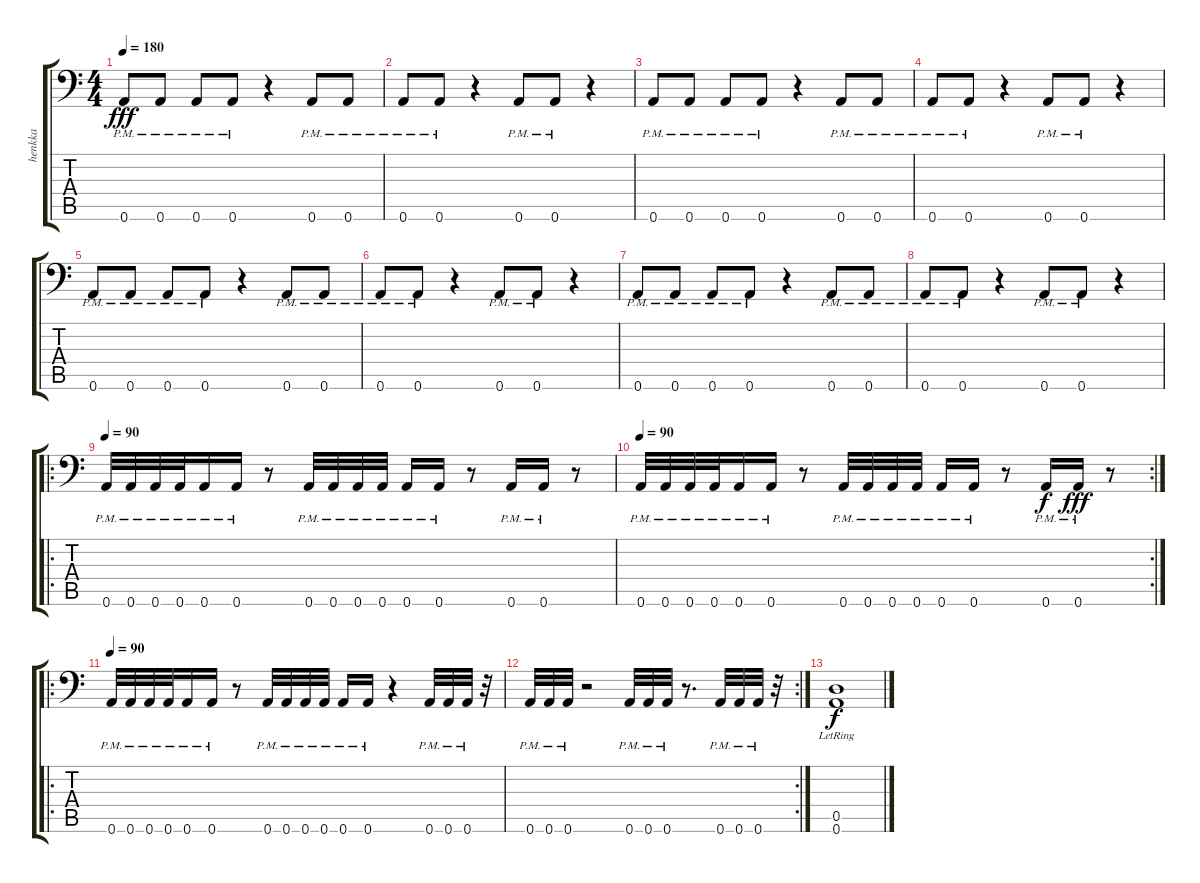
\track ("henkka" "henkka") {instrument distortionguitar}
\staff {score tabs}
\tuning (B3 G3 D3 A2 D2 A1) {hide}
\ts (4 4)
\tempo 180
\clef f4
\ks c
0.6{pm}.8{dy fff} 0.6{pm}.8 0.6{pm}.8 0.6{pm}.8 r.4 0.6{pm}.8 0.6{pm}.8 |
0.6{pm}.8 0.6{pm}.8 r.4 0.6{pm}.8 0.6{pm}.8 r.4 |
0.6{pm}.8 0.6{pm}.8 0.6{pm}.8 0.6{pm}.8 r.4 0.6{pm}.8 0.6{pm}.8 |
0.6{pm}.8 0.6{pm}.8 r.4 0.6{pm}.8 0.6{pm}.8 r.4 |
0.6{pm}.8 0.6{pm}.8 0.6{pm}.8 0.6{pm}.8 r.4 0.6{pm}.8 0.6{pm}.8 |
0.6{pm}.8 0.6{pm}.8 r.4 0.6{pm}.8 0.6{pm}.8 r.4 |
0.6{pm}.8 0.6{pm}.8 0.6{pm}.8 0.6{pm}.8 r.4 0.6{pm}.8 0.6{pm}.8 |
0.6{pm}.8 0.6{pm}.8 r.4 0.6{pm}.8 0.6{pm}.8 r.4 |
\ro
\tempo 90
0.6{pm}.32 0.6{pm}.32 0.6{pm}.32 0.6{pm}.32 0.6{pm}.16 0.6{pm}.16 r.8 0.6{pm}.32 0.6{pm}.32 0.6{pm}.32 0.6{pm}.32 0.6{pm}.16 0.6{pm}.16 r.8 0.6{pm}.16 0.6{pm}.16 r.8 |
\rc 2
\tempo 90
0.6{pm}.32 0.6{pm}.32 0.6{pm}.32 0.6{pm}.32 0.6{pm}.16 0.6{pm}.16 r.8 0.6{pm}.32 0.6{pm}.32 0.6{pm}.32 0.6{pm}.32 0.6{pm}.16 0.6{pm}.16 r.8 0.6{pm}.16{dy f} 0.6{pm}.16{dy fff} r.8 |
\ro
\tempo 90
0.6{pm}.32 0.6{pm}.32 0.6{pm}.32 0.6{pm}.32 0.6{pm}.16 0.6{pm}.16 r.8 0.6{pm}.32 0.6{pm}.32 0.6{pm}.32 0.6{pm}.32 0.6{pm}.16 0.6{pm}.16 r.4 0.6{pm}.32 0.6{pm}.32 0.6{pm}.32 r.32 |
\rc 2
0.6{pm}.32 0.6{pm}.32 0.6{pm}.32 r.2 0.6{pm}.32 0.6{pm}.32 0.6{pm}.32 r.8{d} 0.6{pm}.32 0.6{pm}.32 0.6{pm}.32 r.32 |
(0.5 0.6{lr}).1{dy f}
